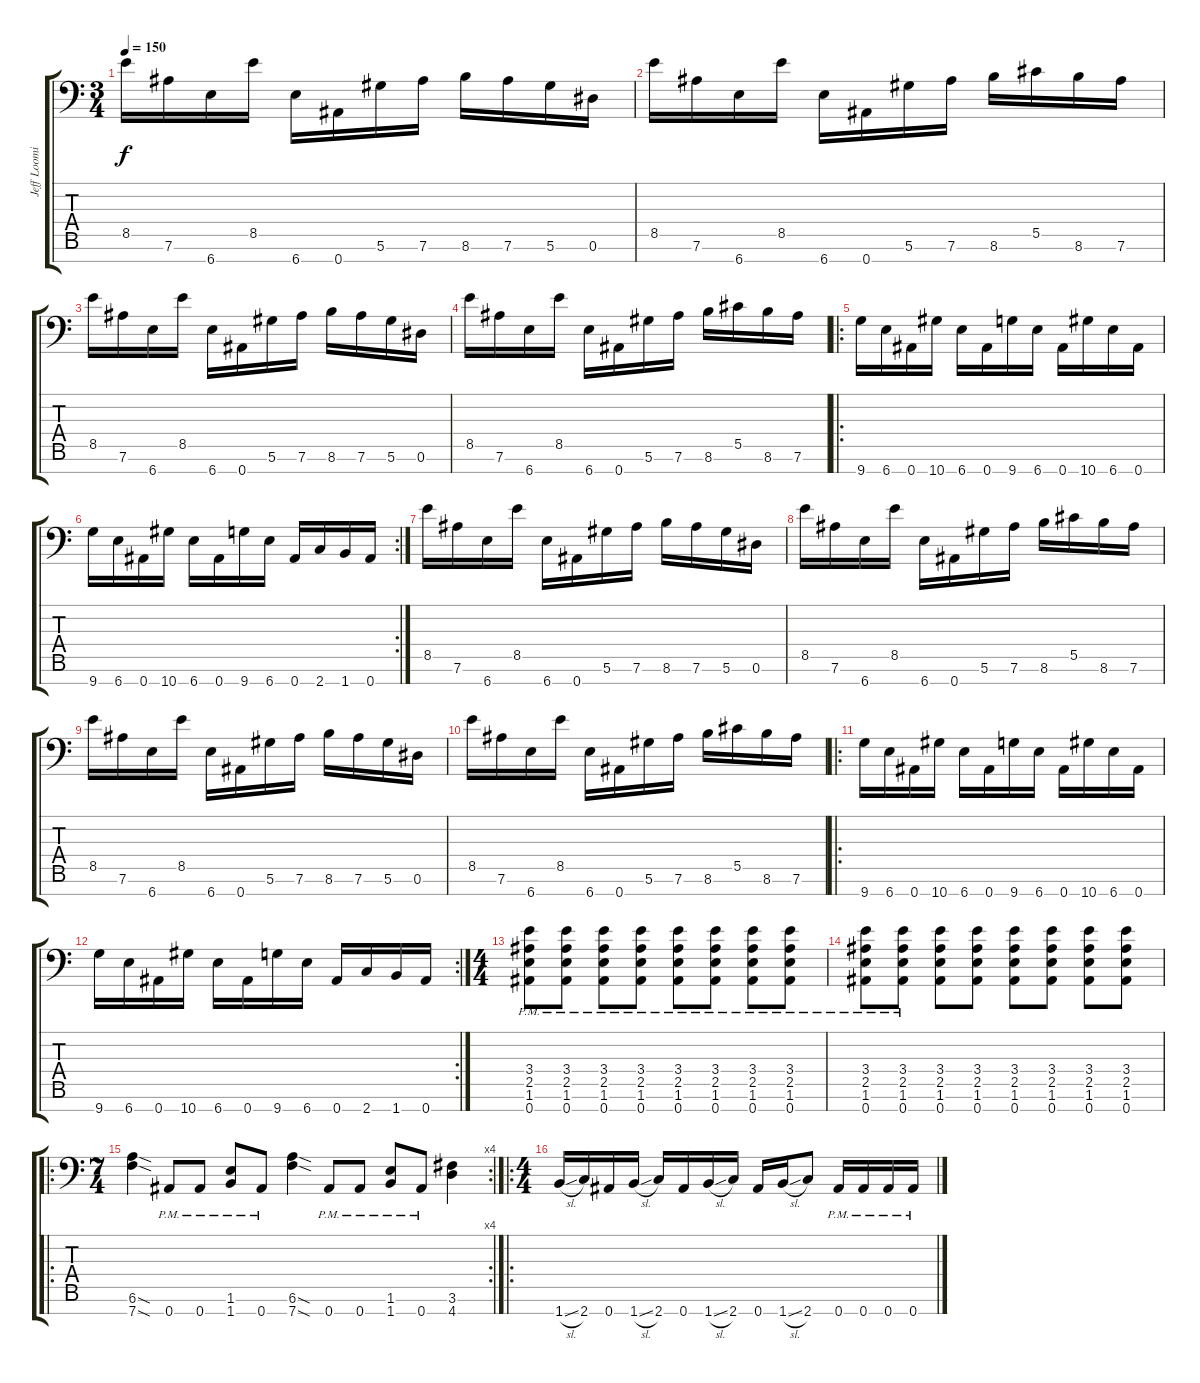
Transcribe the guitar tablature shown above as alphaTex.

\track ("Jeff Loomis" "Jeff Loomi") {instrument distortionguitar}
\staff {score tabs}
\tuning (Eb4 Bb3 Gb3 Db3 Ab2 Eb2 Bb1) {hide}
\ts (3 4)
\tempo 150
\clef f4
\ks c
8.5.16{dy f} 7.6.16 6.7.16 8.5.16 6.7.16 0.7.16 5.6.16 7.6.16 8.6.16 7.6.16 5.6.16 0.6.16 |
8.5.16 7.6.16 6.7.16 8.5.16 6.7.16 0.7.16 5.6.16 7.6.16 8.6.16 5.5.16 8.6.16 7.6.16 |
8.5.16 7.6.16 6.7.16 8.5.16 6.7.16 0.7.16 5.6.16 7.6.16 8.6.16 7.6.16 5.6.16 0.6.16 |
8.5.16 7.6.16 6.7.16 8.5.16 6.7.16 0.7.16 5.6.16 7.6.16 8.6.16 5.5.16 8.6.16 7.6.16 |
\ro
9.7.16 6.7.16 0.7.16 10.7.16 6.7.16 0.7.16 9.7.16 6.7.16 0.7.16 10.7.16 6.7.16 0.7.16 |
\rc 2
9.7.16 6.7.16 0.7.16 10.7.16 6.7.16 0.7.16 9.7.16 6.7.16 0.7.16 2.7.16 1.7.16 0.7.16 |
8.5.16 7.6.16 6.7.16 8.5.16 6.7.16 0.7.16 5.6.16 7.6.16 8.6.16 7.6.16 5.6.16 0.6.16 |
8.5.16 7.6.16 6.7.16 8.5.16 6.7.16 0.7.16 5.6.16 7.6.16 8.6.16 5.5.16 8.6.16 7.6.16 |
8.5.16 7.6.16 6.7.16 8.5.16 6.7.16 0.7.16 5.6.16 7.6.16 8.6.16 7.6.16 5.6.16 0.6.16 |
8.5.16 7.6.16 6.7.16 8.5.16 6.7.16 0.7.16 5.6.16 7.6.16 8.6.16 5.5.16 8.6.16 7.6.16 |
\ro
9.7.16 6.7.16 0.7.16 10.7.16 6.7.16 0.7.16 9.7.16 6.7.16 0.7.16 10.7.16 6.7.16 0.7.16 |
\rc 2
9.7.16 6.7.16 0.7.16 10.7.16 6.7.16 0.7.16 9.7.16 6.7.16 0.7.16 2.7.16 1.7.16 0.7.16 |
\ts (4 4)
(3.4{pm} 2.5{pm} 1.6{pm} 0.7{pm}).8 (3.4{pm} 2.5{pm} 1.6{pm} 0.7{pm}).8 (3.4{pm} 2.5{pm} 1.6{pm} 0.7{pm}).8 (3.4{pm} 2.5{pm} 1.6{pm} 0.7{pm}).8 (3.4{pm} 2.5{pm} 1.6{pm} 0.7{pm}).8 (3.4{pm} 2.5{pm} 1.6{pm} 0.7{pm}).8 (3.4{pm} 2.5{pm} 1.6{pm} 0.7{pm}).8 (3.4{pm} 2.5{pm} 1.6{pm} 0.7{pm}).8 |
(3.4{pm} 2.5{pm} 1.6{pm} 0.7{pm}).8 (3.4{pm} 2.5{pm} 1.6{pm} 0.7{pm}).8 (3.4 2.5 1.6 0.7).8 (3.4 2.5 1.6 0.7).8 (3.4 2.5 1.6 0.7).8 (3.4 2.5 1.6 0.7).8 (3.4 2.5 1.6 0.7).8 (3.4 2.5 1.6 0.7).8 |
\ro
\rc 4
\ts (7 4)
(6.6{sod} 7.7{sod}).4 0.7{pm}.8 0.7{pm}.8 (1.6{pm} 1.7{pm}).8 0.7{pm}.8 (6.6{sod} 7.7{sod}).4 0.7{pm}.8 0.7{pm}.8 (1.6 1.7{pm}).8 0.7{pm}.8 (3.6 4.7).4 |
\ro
\ts (4 4)
1.7{sl}.16 2.7.16 0.7.16 1.7{sl}.16 2.7.16 0.7.16 1.7{sl}.16 2.7.16 0.7.16 1.7{sl}.16 2.7.8 0.7{pm}.16 0.7{pm}.16 0.7{pm}.16 0.7{pm}.16
